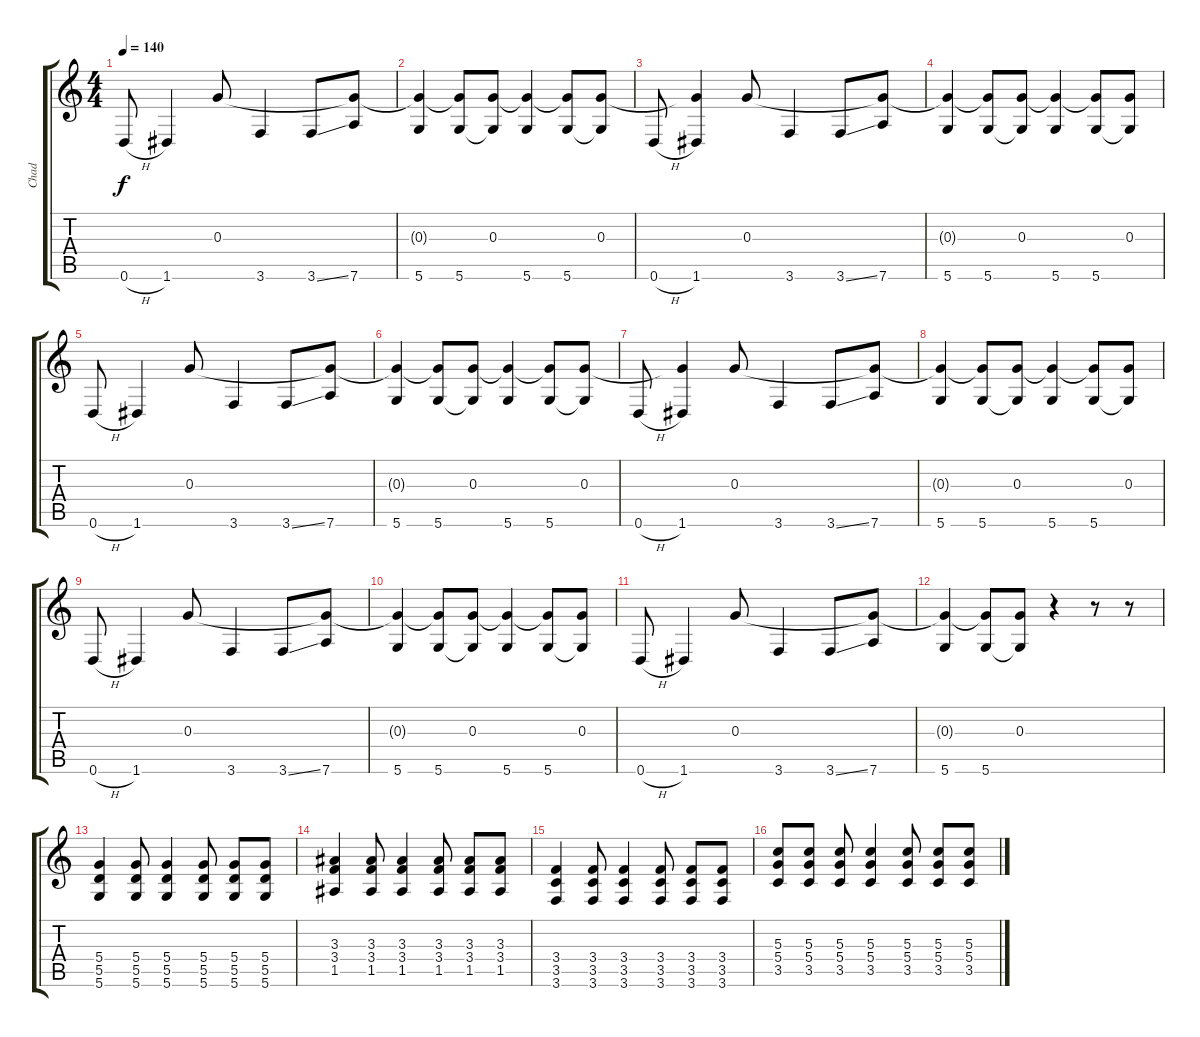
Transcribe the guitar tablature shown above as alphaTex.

\track ("Chad" "Chad") {instrument overdrivenguitar}
\staff {score tabs}
\tuning (E4 B3 G3 D3 A2 D2) {hide}
\ts (4 4)
\tempo 140
\clef g2
\ks c
0.6{h}.8{dy f instrument overdrivenguitar} 1.6.4 0.3.8 3.6.4 3.6{ss}.8 (0.3{t} 7.6).8 |
(0.3{t} 5.6).4 (0.3{t} 5.6).8 (0.3 5.6{t}).8 (0.3{t} 5.6).4 (0.3{t} 5.6).8 (0.3 5.6{t}).8 |
0.6{h}.8 (0.3{t} 1.6).4 0.3.8 3.6.4 3.6{ss}.8 (0.3{t} 7.6).8 |
(0.3{t} 5.6).4 (0.3{t} 5.6).8 (0.3 5.6{t}).8 (0.3{t} 5.6).4 (0.3{t} 5.6).8 (0.3 5.6{t}).8 |
0.6{h}.8 1.6.4 0.3.8 3.6.4 3.6{ss}.8 (0.3{t} 7.6).8 |
(0.3{t} 5.6).4 (0.3{t} 5.6).8 (0.3 5.6{t}).8 (0.3{t} 5.6).4 (0.3{t} 5.6).8 (0.3 5.6{t}).8 |
0.6{h}.8 (0.3{t} 1.6).4 0.3.8 3.6.4 3.6{ss}.8 (0.3{t} 7.6).8 |
(0.3{t} 5.6).4 (0.3{t} 5.6).8 (0.3 5.6{t}).8 (0.3{t} 5.6).4 (0.3{t} 5.6).8 (0.3 5.6{t}).8 |
0.6{h}.8 1.6.4 0.3.8 3.6.4 3.6{ss}.8 (0.3{t} 7.6).8 |
(0.3{t} 5.6).4 (0.3{t} 5.6).8 (0.3 5.6{t}).8 (0.3{t} 5.6).4 (0.3{t} 5.6).8 (0.3 5.6{t}).8 |
0.6{h}.8 1.6.4 0.3.8 3.6.4 3.6{ss}.8 (0.3{t} 7.6).8 |
(0.3{t} 5.6).4 (0.3{t} 5.6).8 (0.3 5.6{t}).8 r.4 r.8 r.8 |
(5.4 5.5 5.6).4 (5.4 5.5 5.6).8 (5.4 5.5 5.6).4 (5.4 5.5 5.6).8 (5.4 5.5 5.6).8 (5.4 5.5 5.6).8 |
(3.3 3.4 1.5).4 (3.3 3.4 1.5).8 (3.3 3.4 1.5).4 (3.3 3.4 1.5).8 (3.3 3.4 1.5).8 (3.3 3.4 1.5).8 |
(3.4 3.5 3.6).4 (3.4 3.5 3.6).8 (3.4 3.5 3.6).4 (3.4 3.5 3.6).8 (3.4 3.5 3.6).8 (3.4 3.5 3.6).8 |
(5.3 5.4 3.5).8 (5.3 5.4 3.5).8 (5.3 5.4 3.5).8 (5.3 5.4 3.5).4 (5.3 5.4 3.5).8 (5.3 5.4 3.5).8 (5.3 5.4 3.5).8
